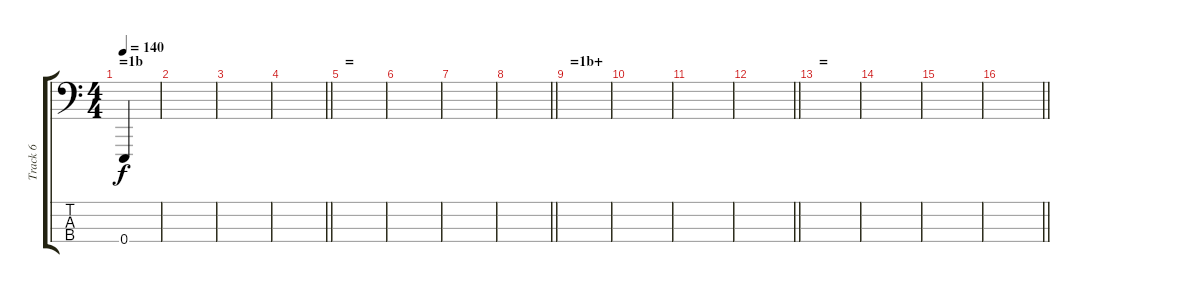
\track ("Track 6" "Track 6") {instrument brightacousticpiano}
\staff {score tabs}
\tuning (G2 D2 A1 E1) {hide}
\ts (4 4)
\section ("" "=1b")
\tempo 140
\clef f4
\ks c
0.4.4{dy f} |
|
|
\barLineRight lightlight
|
\section ("" "=")
|
|
|
\barLineRight lightlight
|
\section ("" "=1b+")
|
|
|
\barLineRight lightlight
|
\section ("" "=")
|
|
|
\barLineRight lightlight
